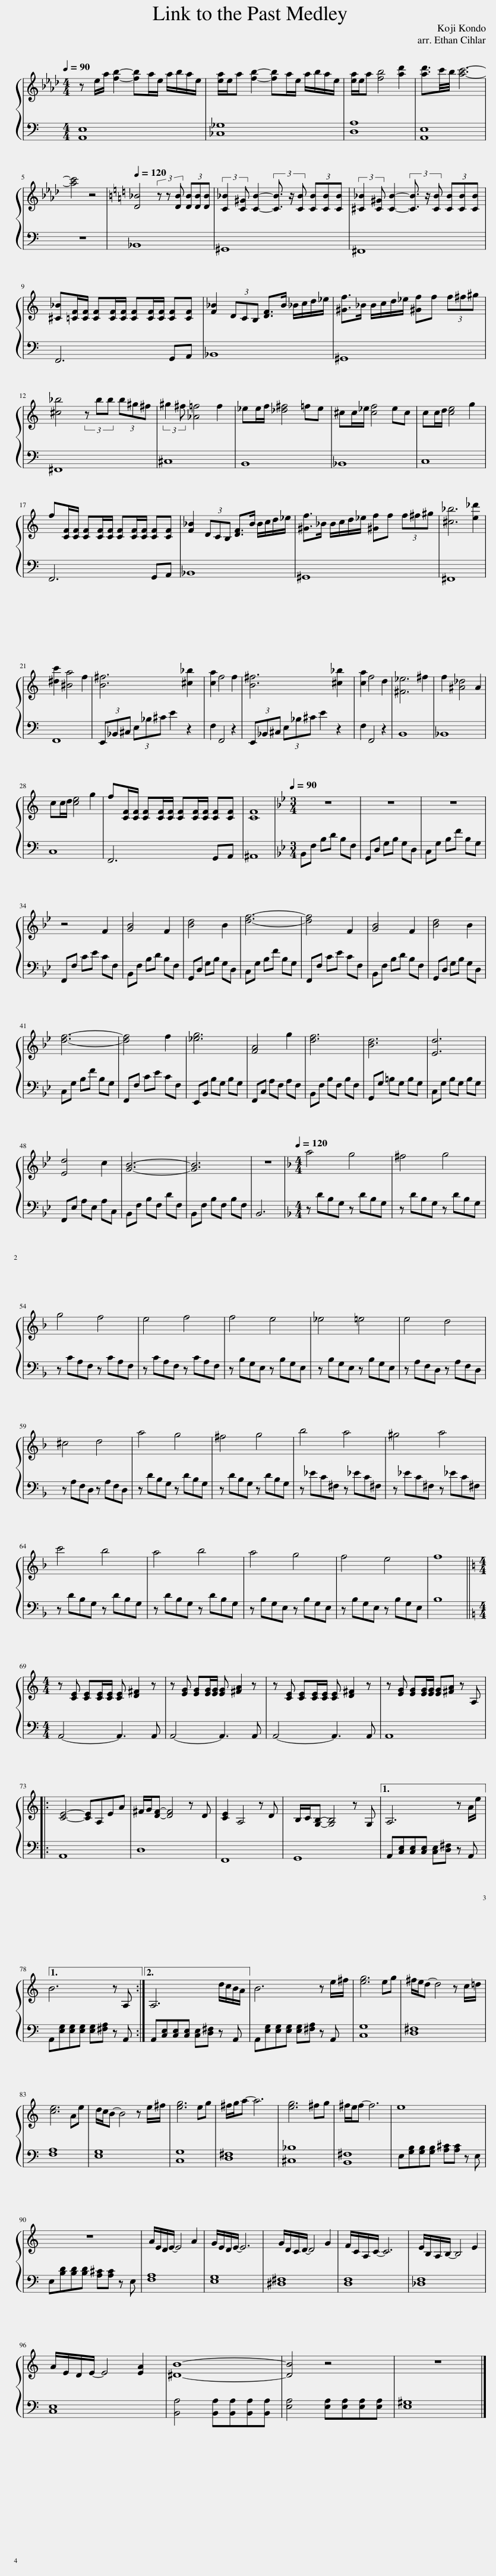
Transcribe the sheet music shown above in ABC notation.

X:1
%%score { 1 | 2 }
L:1/8
Q:1/4=90
M:4/4
I:linebreak $
K:Ab
V:1 treble
V:2 bass
V:1
 z e/a/ [fb]2- [fb]a/e/ a/b/a/e/ | [ea]/e/a [fb]2- [fb]a/e/ a/b/a/e/ | [ea]/e/a [fb]4 [ad']2 | [ad']3/2c'/4b/4 [ac']6- |$ [ac']4 z4 | %5
[K:C][Q:1/4=120] [D_B]4 (3z z [DB] (3[DB][DB][DB] | (3:2:2[C_B]2 [C^G] [CB]2- (3[CB]3/2 z/ [CB] (3[CB][CB][CB] | (3:2:2[^C_B]2 [C^G] [CB]2- (3[CB]3/2 z/ [CB] (3[CB][CB][CB] |$ [^C_B][=CF]/[CF]/ [CF][CF]/[CF]/ [CF][CF]/[CF]/ [CF][CF] | [F_B]2 (3DCB, [DF]>B _B/c/d/_e/ | %10
 [^Gf]>_B B/c/d/_e/ [^Gf]f (3f^f^g |$ [^c_b]4 (3z bb (3b^g^f | (3:2:2^g2 ^f [_A=f]4 f2 | _ee/f/ [_d^f]4 =fe | ^cc/_e/ [cf]4 ec | %15
 cc/d/ [ce]4 g2 |$ f[CF]/[CF]/ [CF][CF]/[CF]/ [CF][CF]/[CF]/ [CF][CF] | [F_B]2 (3DCB, [DF]>B B/c/d/_e/ | [^Gf]>_B B/c/d/_e/ [^Gf]f (3f^f^g | [^c_b]6 [e_d']2 |$ %20
 [^dc']2 [^Ba]4 f2 | [B^f]6 [^c_b]2 | [ca]2 f4 f2 | [B^f]6 [^c_b]2 | [ca]2 f4 d2 | %25
 [^F_e]6 ^f2 | f2 [^A_d]4 A2 |$ cc/d/ [ce]4 g2 | f[CF]/[CF]/ [CF][CF]/[CF]/ [CF][CF]/[CF]/ [CF][CF] | [CF]8 | %30
[K:Bb][M:3/4][Q:1/4=90] z6 | z6 | z6 |$ z4 F2 | [GB]4 F2 | %35
 [Bd]4 B2 | [df]6- | [df]4 F2 | [GB]4 F2 | [Bd]4 B2 |$ %40
 [df]6- | [df]4 f2 | [_eg]6 | [FA]4 g2 | [df]6 | %45
 [Bd]6 | [Ed]6 |$ [Ed]4 c2 | [GB]6- | [GB]6 | %50
 z6 |[K:F][M:4/4][Q:1/4=120] a4 g4 | ^f4 g4 |$ g4 f4 | e4 f4 | %55
 f4 e4 | _e4 =e4 | e4 d4 |$ ^c4 d4 | a4 g4 | %60
 ^f4 g4 | b4 a4 | ^g4 a4 |$ c'4 b4 | a4 b4 | %65
 a4 g4 | f4 e4 | f8 ||$[K:C][M:4/4] z [CE] [CE][CE]/[CE]/ [CE] [D^F]2 z | z [EG] [EG][EG]/[EG]/ [EG] [^FA]2 z | %70
[K:C] z [CE] [CE][CE]/[CE]/ [CE] [D^F]2 z | z [EG] [EG][EG]/[EG]/ [EG][^FA] z A, |:$ [CE]4- [CE]A,EA | ^F/G/[DF]- [DF]4 z D | [CE]2 A,4 z D | %75
 B,/C/[G,B,]- [G,B,]4 z G, |1 A,6 z A/e/ ||1$ B6 z A, :|2 A,6 d/c/B/A/ || B6 z e/^f/ | %80
 [eg]6 eg | ^f/e/d- d4 z c/=d/ |$ [ce]6 Ae | d/c/B- B4 z e/^f/ | [eg]6 eg | %85
 ^f/g/a- a6 | [eg]6 ^fg | ^f/e/f- f6 | e8 |$ z8 | %90
 A/E/D/E/- E4 A2 | G/E/D/E/- E6 | G/D/C/D/- D4 G2 | F/C/A,/C/- C6 | E/B,/A,/B,/- B,4 E2 |$ %95
 A/E/D/E/- E4 [EA]2 | [^DB]8- | [DB]4 z4 | z8 |] %99
V:2
 [=A,,=E,]8 | [_C,_G,]8 | [=D,=A,]8 | [=A,,=E,]8 |$ z8 | %5
[K:C] _B,,8 | ^G,,8 | ^F,,8 |$ F,,6 G,,A,, | _B,,8 | %10
 ^G,,8 |$ ^F,,8 | ^C,8 | B,,8 | _B,,8 | %15
 C,8 |$ F,,6 G,,A,, | _B,,8 | ^G,,8 | ^F,,8 |$ %20
 F,,8 | (3E,,_B,,^C, (3E,_B,^C E2 z2 | F,2 F,,4 z2 | (3E,,_B,,^C, (3E,_B,^C E2 z2 | F,2 F,,4 z2 | %25
 B,,8 | _B,,8 |$ C,8 | F,,6 G,,A,, | ^A,,8 | %30
[K:Bb][M:3/4] B,,F, B,D B,F, | G,,D, G,B, G,D, | C,G, B,F B,G, |$ F,,F, CE CF, | B,,F, B,D B,F, | %35
 G,,D, G,B, G,D, | C,G, B,F B,G, | F,,F, CE CF, | B,,F, B,D B,F, | G,,D, G,B, G,D, |$ %40
 C,G, B,F B,G, | F,,F, CE CF, | E,,B,, B,G, B,G, | F,,C, A,F, A,F, | B,,F, B,F, B,F, | %45
 G,,G, =B,G, B,G, | C,G, B,G, B,G, |$ F,,E, A,E, A,C, | B,,F, B,F, DF, | B,,F, B,F, B,F, | %50
 B,,6 |[K:F][M:4/4] z DB,G, z DB,G, | z DB,G, z DB,G, |$ z CA,F, z CA,F, | z CA,F, z CA,F, | %55
 z B,G,E, z B,G,E, | z B,G,E, z B,G,E, | z A,F,D, z A,F,D, |$ z A,F,D, z A,F,D, | z DB,G, z DB,G, | %60
 z DB,G, z DB,G, | z _EC^F, z _EC^G, | z _EC^F, z _EC^F, |$ z DB,G, z DB,G, | z DB,G, z DB,G, | %65
 z B,G,E, z B,G,E, | z B,G,E, z B,G,E, | B,8 ||$[K:C][M:4/4] A,,4- A,,3 A,, | A,,4- A,,3 A,, | %70
[K:C] A,,4- A,,3 A,, | A,,8 |:$ A,,8 | D,8 | F,,8 | %75
 G,,8 |1 A,,[C,E,][C,E,][C,E,] [C,E,][D,^F,] z A,, ||1$ A,,[E,G,][E,G,][E,G,] [E,G,][^F,A,] z A,, :|2 A,,[C,E,][C,E,][C,E,] [C,E,][D,^F,] z A,, || A,,[E,G,][E,G,][E,G,] [E,G,][^F,A,] z A,, | %80
 [C,G,]8 | [D,^F,]8 |$ [F,A,]8 | [E,G,]8 | [C,G,]8 | %85
 [D,^F,]8 | [^C,_B,]8 | [B,,^F,]8 | E,[G,B,][G,B,][G,B,] [A,^C][A,C] z E, |$ E,[B,D][B,D][B,D] [A,^C][A,C] z E, | %90
 [F,A,]8 | [E,G,]8 | [^D,^F,]8 | [D,F,]8 | [_D,F,]8 |$ %95
 [C,E,]8 | [B,,A,]4 [B,,A,][B,,A,][B,,A,][B,,A,] | [E,A,]4 [E,A,][E,A,][E,A,][E,A,] | [E,^G,]8 |] %99
